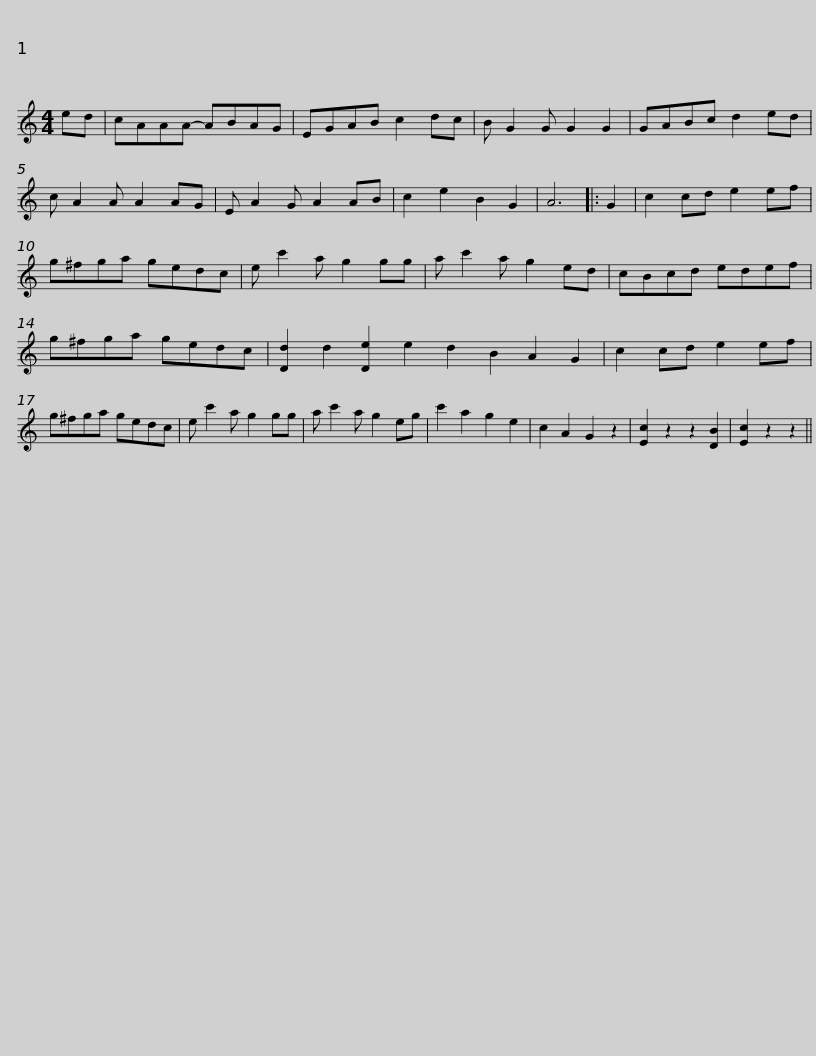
X:1
L:1/8
M:4/4
I:linebreak $
K:C
V:1 treble
V:1
 ed | cAAA- ABAG | EGAB c2 dc | B G2 G G2 G2 | GABc d2 ed | %5
 c A2 A A2 AG | E A2 G A2 AB |$ c2 e2 B2 G2 | A6 |: G2 | %10
 c2 cd e2 ef | g^fga gedc | e c'2 a g2 gg | a c'2 a g2 ed | cBcd edef |$ %15
 g^fga gedc | [Dd]2 d2 [De]2 e2 d2 B2 A2 G2 | c2 cd e2 ef | g^fga gedc | e c'2 a g2 gg |$ %20
 a c'2 a g2 eg | c'2 a2 g2 e2 | c2 A2 G2 z2 | [Ec]2 z2 z2 [DB]2 | [Ec]2 z2 z2 || %25
